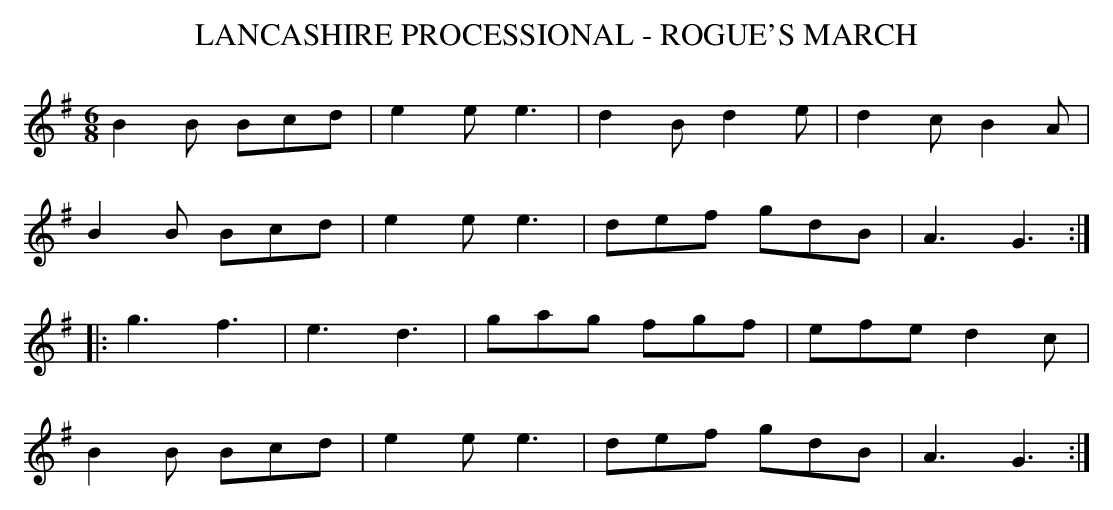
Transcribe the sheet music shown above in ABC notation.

X:1
T:LANCASHIRE PROCESSIONAL - ROGUE'S MARCH
M:6/8
L:1/8
K:G
B2B Bcd|e2e e3|d2B d2e|d2c B2A|
B2B Bcd|e2e e3|def gdB|A3G3:|
|:g3f3|e3d3|gag fgf|efe d2c|
B2B Bcd|e2e e3|def gdB|A3G3:|
